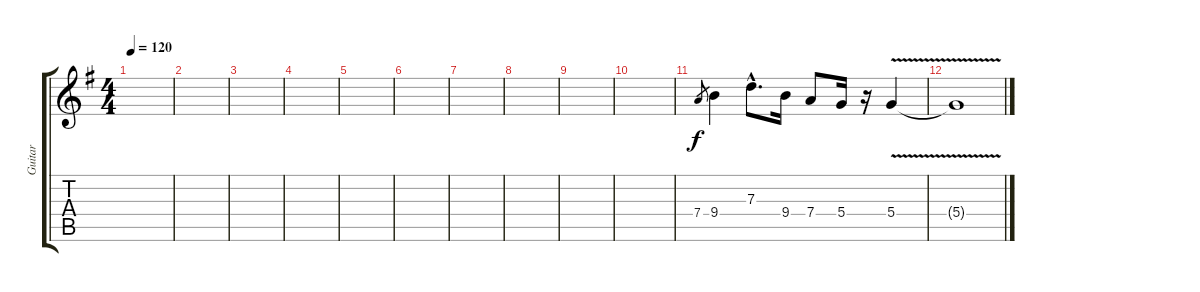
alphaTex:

\track ("Guitar" "Guitar") {instrument distortionguitar}
\staff {score tabs}
\tuning (E4 B3 G3 D3 A2 E2) {hide}
\ts (4 4)
\tempo 120
\clef g2
\ks g
|
|
|
|
|
|
|
|
|
|
7.4.8{gr} 9.4.4 7.3{hac}.8{d} 9.4.16 7.4.8 5.4.16 r.16 5.4{v}.4 |
5.4{t}.1
